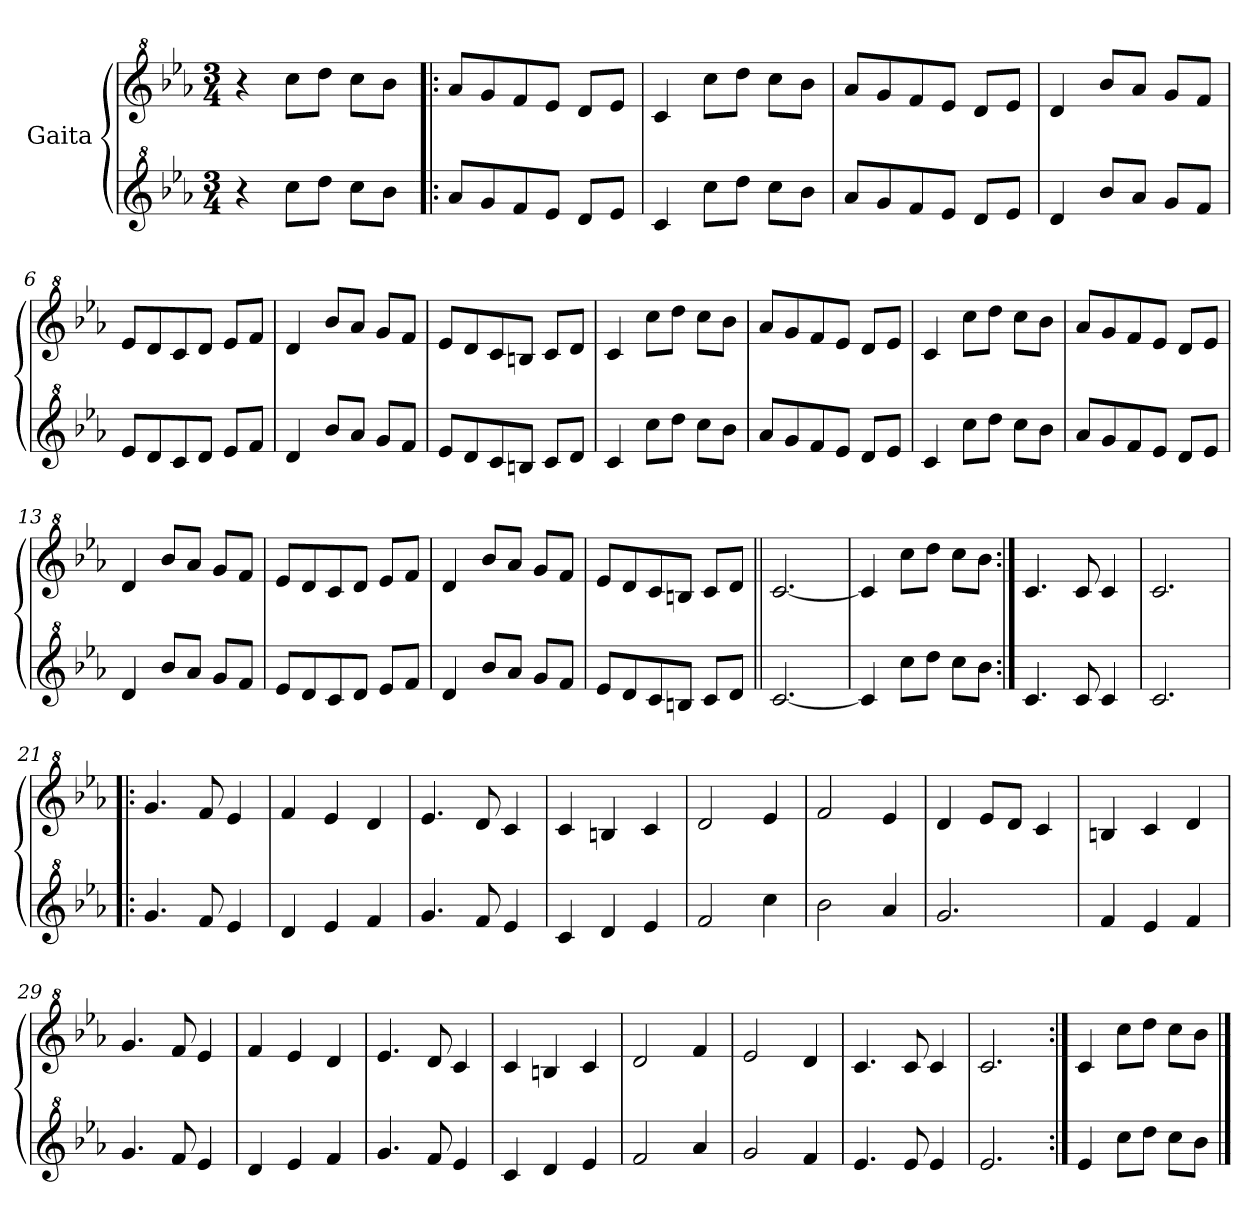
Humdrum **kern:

**kern	**kern
*part2	*part1
*staff2	*staff1
*I"Gaita	*I"Gaita
*clefG^2	*clefG^2
*k[b-e-a-]	*k[b-e-a-]
*M3/4	*M3/4
*MM240	*MM240
=1	=1
4r	4r
8ccc\L	8ccc\L
8ddd\J	8ddd\J
8ccc\L	8ccc\L
8bb-\J	8bb-\J
=2!|:	=2!|:
8aa-/L	8aa-/L
8gg/	8gg/
8ff/	8ff/
8ee-/J	8ee-/J
8dd/L	8dd/L
8ee-/J	8ee-/J
=3	=3
4cc/	4cc/
8ccc\L	8ccc\L
8ddd\J	8ddd\J
8ccc\L	8ccc\L
8bb-\J	8bb-\J
=4	=4
8aa-/L	8aa-/L
8gg/	8gg/
8ff/	8ff/
8ee-/J	8ee-/J
8dd/L	8dd/L
8ee-/J	8ee-/J
=5	=5
4dd/	4dd/
8bb-/L	8bb-/L
8aa-/J	8aa-/J
8gg/L	8gg/L
8ff/J	8ff/J
=6	=6
8ee-/L	8ee-/L
8dd/	8dd/
8cc/	8cc/
8dd/J	8dd/J
8ee-/L	8ee-/L
8ff/J	8ff/J
!!LO:LB:g=z
=7	=7
4dd/	4dd/
8bb-/L	8bb-/L
8aa-/J	8aa-/J
8gg/L	8gg/L
8ff/J	8ff/J
=8	=8
8ee-/L	8ee-/L
8dd/	8dd/
8cc/	8cc/
8bn/J	8bn/J
8cc/L	8cc/L
8dd/J	8dd/J
=9	=9
4cc/	4cc/
8ccc\L	8ccc\L
8ddd\J	8ddd\J
8ccc\L	8ccc\L
8bb-\J	8bb-\J
=10	=10
8aa-/L	8aa-/L
8gg/	8gg/
8ff/	8ff/
8ee-/J	8ee-/J
8dd/L	8dd/L
8ee-/J	8ee-/J
=11	=11
4cc/	4cc/
8ccc\L	8ccc\L
8ddd\J	8ddd\J
8ccc\L	8ccc\L
8bb-\J	8bb-\J
=12	=12
8aa-/L	8aa-/L
8gg/	8gg/
8ff/	8ff/
8ee-/J	8ee-/J
8dd/L	8dd/L
8ee-/J	8ee-/J
=13	=13
4dd/	4dd/
8bb-/L	8bb-/L
8aa-/J	8aa-/J
8gg/L	8gg/L
8ff/J	8ff/J
!!LO:LB:g=z
=14	=14
8ee-/L	8ee-/L
8dd/	8dd/
8cc/	8cc/
8dd/J	8dd/J
8ee-/L	8ee-/L
8ff/J	8ff/J
=15	=15
4dd/	4dd/
8bb-/L	8bb-/L
8aa-/J	8aa-/J
8gg/L	8gg/L
8ff/J	8ff/J
=16	=16
8ee-/L	8ee-/L
8dd/	8dd/
8cc/	8cc/
8bn/J	8bn/J
8cc/L	8cc/L
8dd/J	8dd/J
=17||	=17||
[2.cc/	[2.cc/
=18	=18
4cc/]	4cc/]
8ccc\L	8ccc\L
8ddd\J	8ddd\J
8ccc\L	8ccc\L
8bb-\J	8bb-\J
=19:|!	=19:|!
4.cc/	4.cc/
8cc/	8cc/
4cc/	4cc/
=20	=20
2.cc/	2.cc/
=21!|:	=21!|:
4.gg/	4.gg/
8ff/	8ff/
4ee-/	4ee-/
!!LO:LB:g=z
=22	=22
4dd/	4ff/
4ee-/	4ee-/
4ff/	4dd/
=23	=23
4.gg/	4.ee-/
8ff/	8dd/
4ee-/	4cc/
=24	=24
4cc/	4cc/
4dd/	4bn/
4ee-/	4cc/
=25	=25
2ff/	2dd/
4ccc\	4ee-/
=26	=26
2bb-\	2ff/
4aa-/	4ee-/
=27	=27
2.gg/	4dd/
.	8ee-/L
.	8dd/J
.	4cc/
=28	=28
4ff/	4bn/
4ee-/	4cc/
4ff/	4dd/
=29	=29
4.gg/	4.gg/
8ff/	8ff/
4ee-/	4ee-/
!!LO:LB:g=z
=30	=30
4dd/	4ff/
4ee-/	4ee-/
4ff/	4dd/
=31	=31
4.gg/	4.ee-/
8ff/	8dd/
4ee-/	4cc/
=32	=32
4cc/	4cc/
4dd/	4bn/
4ee-/	4cc/
=33	=33
2ff/	2dd/
4aa-/	4ff/
=34	=34
2gg/	2ee-/
4ff/	4dd/
=35	=35
4.ee-/	4.cc/
8ee-/	8cc/
4ee-/	4cc/
=36	=36
2.ee-/	2.cc/
=37:|!	=37:|!
4ee-/	4cc/
8ccc\L	8ccc\L
8ddd\J	8ddd\J
8ccc\L	8ccc\L
8bb-\J	8bb-\J
==	==
*-	*-
